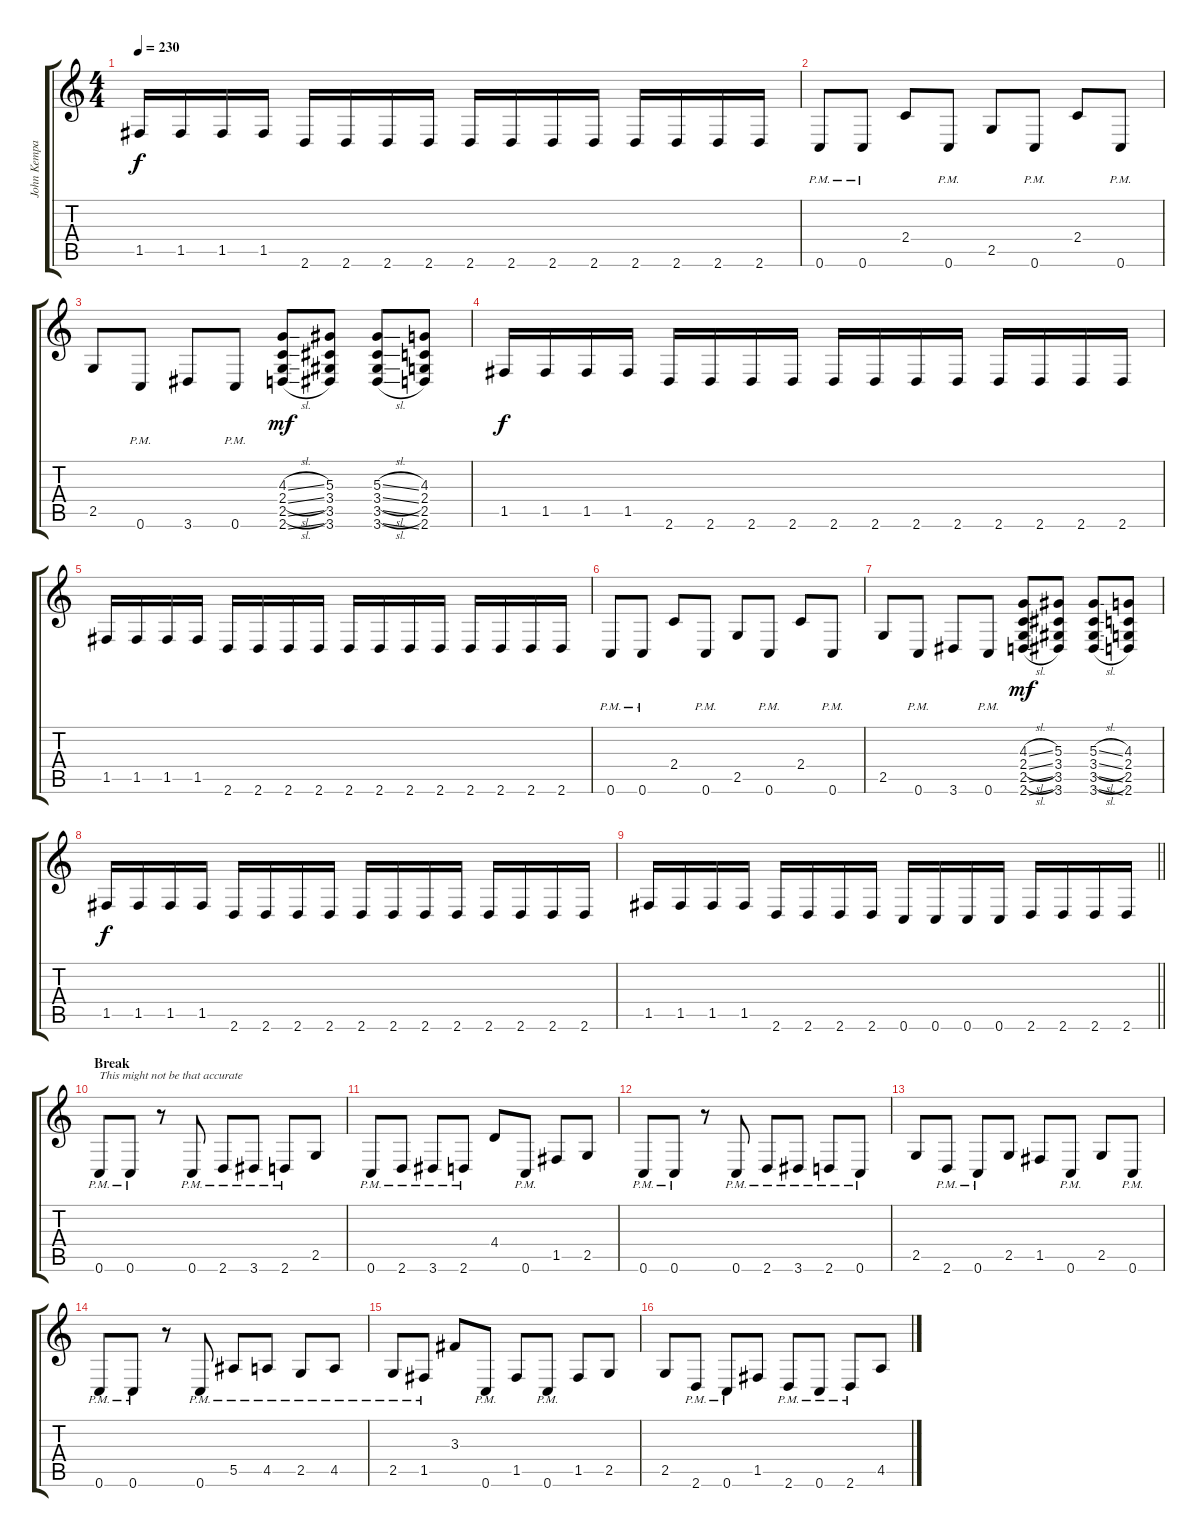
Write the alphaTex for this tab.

\track ("John Kempainen" "John Kempa") {instrument overdrivenguitar}
\staff {score tabs}
\tuning (C4 G3 Eb3 Bb2 F2 C2) {hide}
\ts (4 4)
\tempo 230
\clef g2
\ks c
1.5.16{dy f} 1.5.16 1.5.16 1.5.16 2.6.16 2.6.16 2.6.16 2.6.16 2.6.16 2.6.16 2.6.16 2.6.16 2.6.16 2.6.16 2.6.16 2.6.16 |
0.6{pm}.8 0.6{pm}.8 2.4.8 0.6{pm}.8 2.5.8 0.6{pm}.8 2.4.8 0.6{pm}.8 |
2.5.8 0.6{pm}.8 3.6.8 0.6{pm}.8 (4.3{sl} 2.4{sl} 2.5{sl} 2.6{sl}).8{dy mf} (5.3 3.4 3.5 3.6).8 (5.3{sl} 3.4{sl} 3.5{sl} 3.6{sl}).8 (4.3 2.4 2.5 2.6).8 |
1.5.16{dy f} 1.5.16 1.5.16 1.5.16 2.6.16 2.6.16 2.6.16 2.6.16 2.6.16 2.6.16 2.6.16 2.6.16 2.6.16 2.6.16 2.6.16 2.6.16 |
1.5.16 1.5.16 1.5.16 1.5.16 2.6.16 2.6.16 2.6.16 2.6.16 2.6.16 2.6.16 2.6.16 2.6.16 2.6.16 2.6.16 2.6.16 2.6.16 |
0.6{pm}.8 0.6{pm}.8 2.4.8 0.6{pm}.8 2.5.8 0.6{pm}.8 2.4.8 0.6{pm}.8 |
2.5.8 0.6{pm}.8 3.6.8 0.6{pm}.8 (4.3{sl} 2.4{sl} 2.5{sl} 2.6{sl}).8{dy mf} (5.3 3.4 3.5 3.6).8 (5.3{sl} 3.4{sl} 3.5{sl} 3.6{sl}).8 (4.3 2.4 2.5 2.6).8 |
1.5.16{dy f} 1.5.16 1.5.16 1.5.16 2.6.16 2.6.16 2.6.16 2.6.16 2.6.16 2.6.16 2.6.16 2.6.16 2.6.16 2.6.16 2.6.16 2.6.16 |
\barLineRight lightlight
1.5.16 1.5.16 1.5.16 1.5.16 2.6.16 2.6.16 2.6.16 2.6.16 0.6.16 0.6.16 0.6.16 0.6.16 2.6.16 2.6.16 2.6.16 2.6.16 |
\section ("" "Break")
0.6{pm}.8{txt "This might not be that accurate"} 0.6{pm}.8 r.8 0.6{pm}.8 2.6{pm}.8 3.6{pm}.8 2.6{pm}.8 2.5.8 |
0.6{pm}.8 2.6{pm}.8 3.6{pm}.8 2.6{pm}.8 4.4.8 0.6{pm}.8 1.5.8 2.5.8 |
0.6{pm}.8 0.6{pm}.8 r.8 0.6{pm}.8 2.6{pm}.8 3.6{pm}.8 2.6{pm}.8 0.6{pm}.8 |
2.5.8 2.6{pm}.8 0.6{pm}.8 2.5.8 1.5.8 0.6{pm}.8 2.5.8 0.6{pm}.8 |
0.6{pm}.8 0.6{pm}.8 r.8 0.6{pm}.8 5.5{pm}.8 4.5{pm}.8 2.5{pm}.8 4.5{pm}.8 |
2.5{pm}.8 1.5{pm}.8 3.3.8 0.6{pm}.8 1.5.8 0.6{pm}.8 1.5.8 2.5.8 |
2.5.8 2.6{pm}.8 0.6{pm}.8 1.5.8 2.6{pm}.8 0.6{pm}.8 2.6{pm}.8 4.5.8
